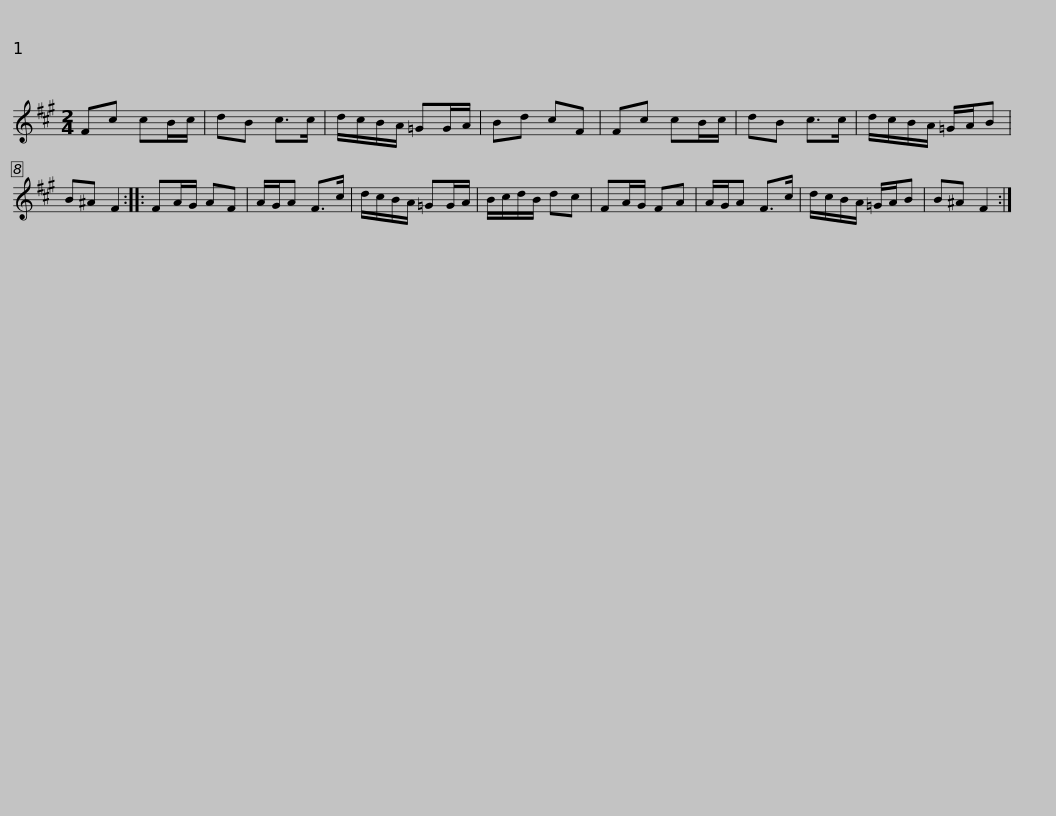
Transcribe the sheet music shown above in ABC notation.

X:1
L:1/8
M:2/4
I:linebreak $
K:A
V:1 treble
V:1
 Fc cB/c/ | dB c>c | d/c/B/A/ =GG/A/ | Bd cF | Fc cB/c/ | %5
 dB c>c | d/c/B/A/ =G/A/B | B^A F2 ::$ FA/G/ AF | A/G/A F>c | %10
 d/c/B/A/ =GG/A/ | B/c/d/B/ dc | FA/G/ FA | A/G/A F>c | d/c/B/A/ =G/A/B |$ %15
 B^A F2 :| %16
